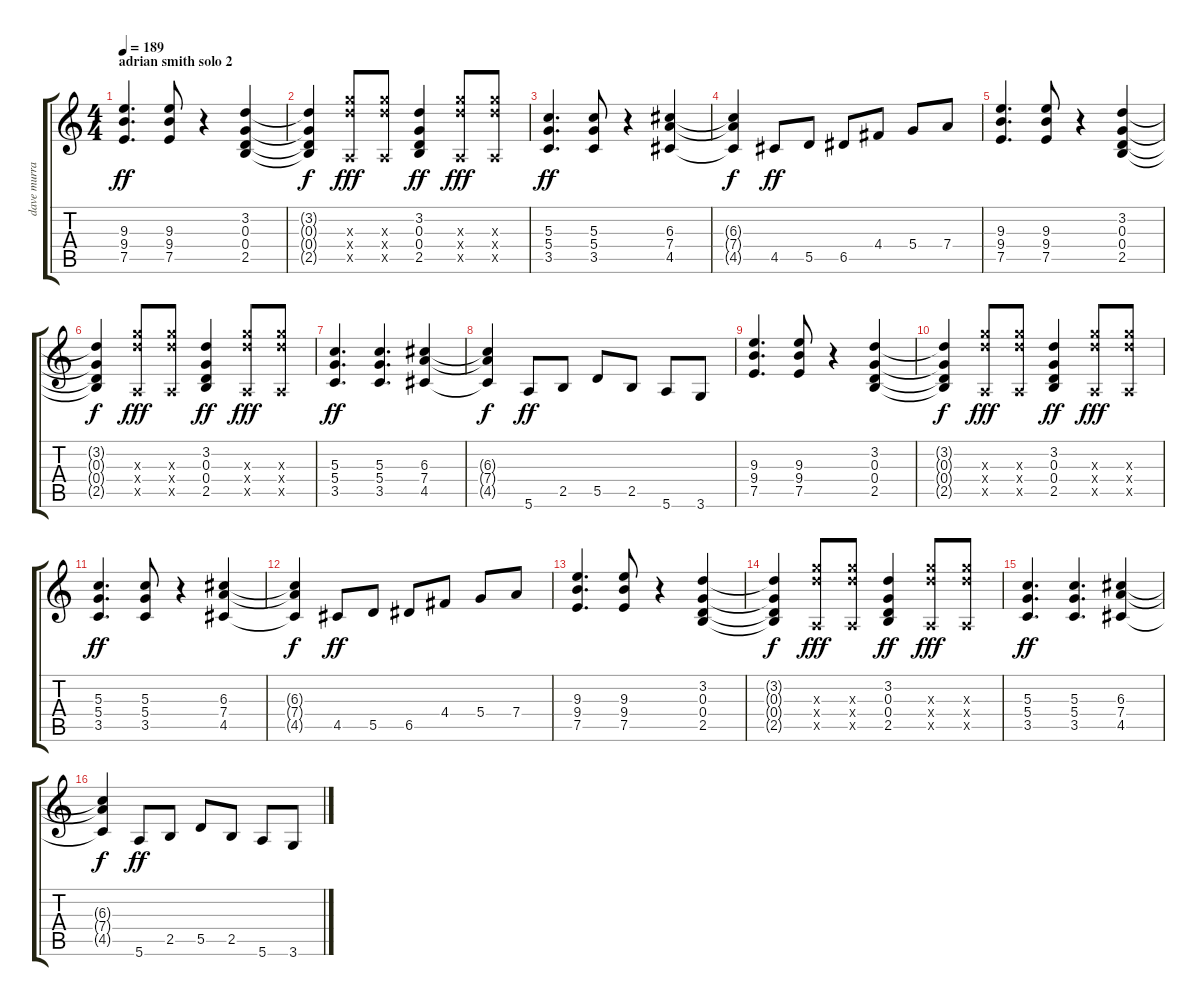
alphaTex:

\track ("dave murray" "dave murra") {instrument overdrivenguitar}
\staff {score tabs}
\tuning (E4 B3 G3 D3 A2 E2) {hide}
\ts (4 4)
\section ("" "adrian smith solo 2")
\tempo 189
\clef g2
\ks c
(9.3 9.4 7.5).4{d dy ff} (9.3 9.4 7.5).8 r.4 (3.2 0.3 0.4 2.5).4 |
(3.2{t} 0.3{t} 0.4{t} 2.5{t}).4{dy f} (12.3{x} 12.4{x} 0.5{x}).8{dy fff} (12.3{x} 12.4{x} 0.5{x}).8 (3.2 0.3 0.4 2.5).4{dy ff} (12.3{x} 12.4{x} 0.5{x}).8{dy fff} (12.3{x} 12.4{x} 0.5{x}).8 |
(5.3 5.4 3.5).4{d dy ff} (5.3 5.4 3.5).8 r.4 (6.3 7.4 4.5).4 |
(6.3{t} 7.4{t} 4.5{t}).4{dy f} 4.5.8{dy ff} 5.5.8 6.5.8 4.4.8 5.4.8 7.4.8 |
(9.3 9.4 7.5).4{d} (9.3 9.4 7.5).8 r.4 (3.2 0.3 0.4 2.5).4 |
(3.2{t} 0.3{t} 0.4{t} 2.5{t}).4{dy f} (12.3{x} 12.4{x} 0.5{x}).8{dy fff} (12.3{x} 12.4{x} 0.5{x}).8 (3.2 0.3 0.4 2.5).4{dy ff} (12.3{x} 12.4{x} 0.5{x}).8{dy fff} (12.3{x} 12.4{x} 0.5{x}).8 |
(5.3 5.4 3.5).4{d dy ff} (5.3 5.4 3.5).4{d} (6.3 7.4 4.5).4 |
(6.3{t} 7.4{t} 4.5{t}).4{dy f} 5.6.8{dy ff} 2.5.8 5.5.8 2.5.8 5.6.8 3.6.8 |
(9.3 9.4 7.5).4{d} (9.3 9.4 7.5).8 r.4 (3.2 0.3 0.4 2.5).4 |
(3.2{t} 0.3{t} 0.4{t} 2.5{t}).4{dy f} (12.3{x} 12.4{x} 0.5{x}).8{dy fff} (12.3{x} 12.4{x} 0.5{x}).8 (3.2 0.3 0.4 2.5).4{dy ff} (12.3{x} 12.4{x} 0.5{x}).8{dy fff} (12.3{x} 12.4{x} 0.5{x}).8 |
(5.3 5.4 3.5).4{d dy ff} (5.3 5.4 3.5).8 r.4 (6.3 7.4 4.5).4 |
(6.3{t} 7.4{t} 4.5{t}).4{dy f} 4.5.8{dy ff} 5.5.8 6.5.8 4.4.8 5.4.8 7.4.8 |
(9.3 9.4 7.5).4{d} (9.3 9.4 7.5).8 r.4 (3.2 0.3 0.4 2.5).4 |
(3.2{t} 0.3{t} 0.4{t} 2.5{t}).4{dy f} (12.3{x} 12.4{x} 0.5{x}).8{dy fff} (12.3{x} 12.4{x} 0.5{x}).8 (3.2 0.3 0.4 2.5).4{dy ff} (12.3{x} 12.4{x} 0.5{x}).8{dy fff} (12.3{x} 12.4{x} 0.5{x}).8 |
(5.3 5.4 3.5).4{d dy ff} (5.3 5.4 3.5).4{d} (6.3 7.4 4.5).4 |
(6.3{t} 7.4{t} 4.5{t}).4{dy f} 5.6.8{dy ff} 2.5.8 5.5.8 2.5.8 5.6.8 3.6.8
